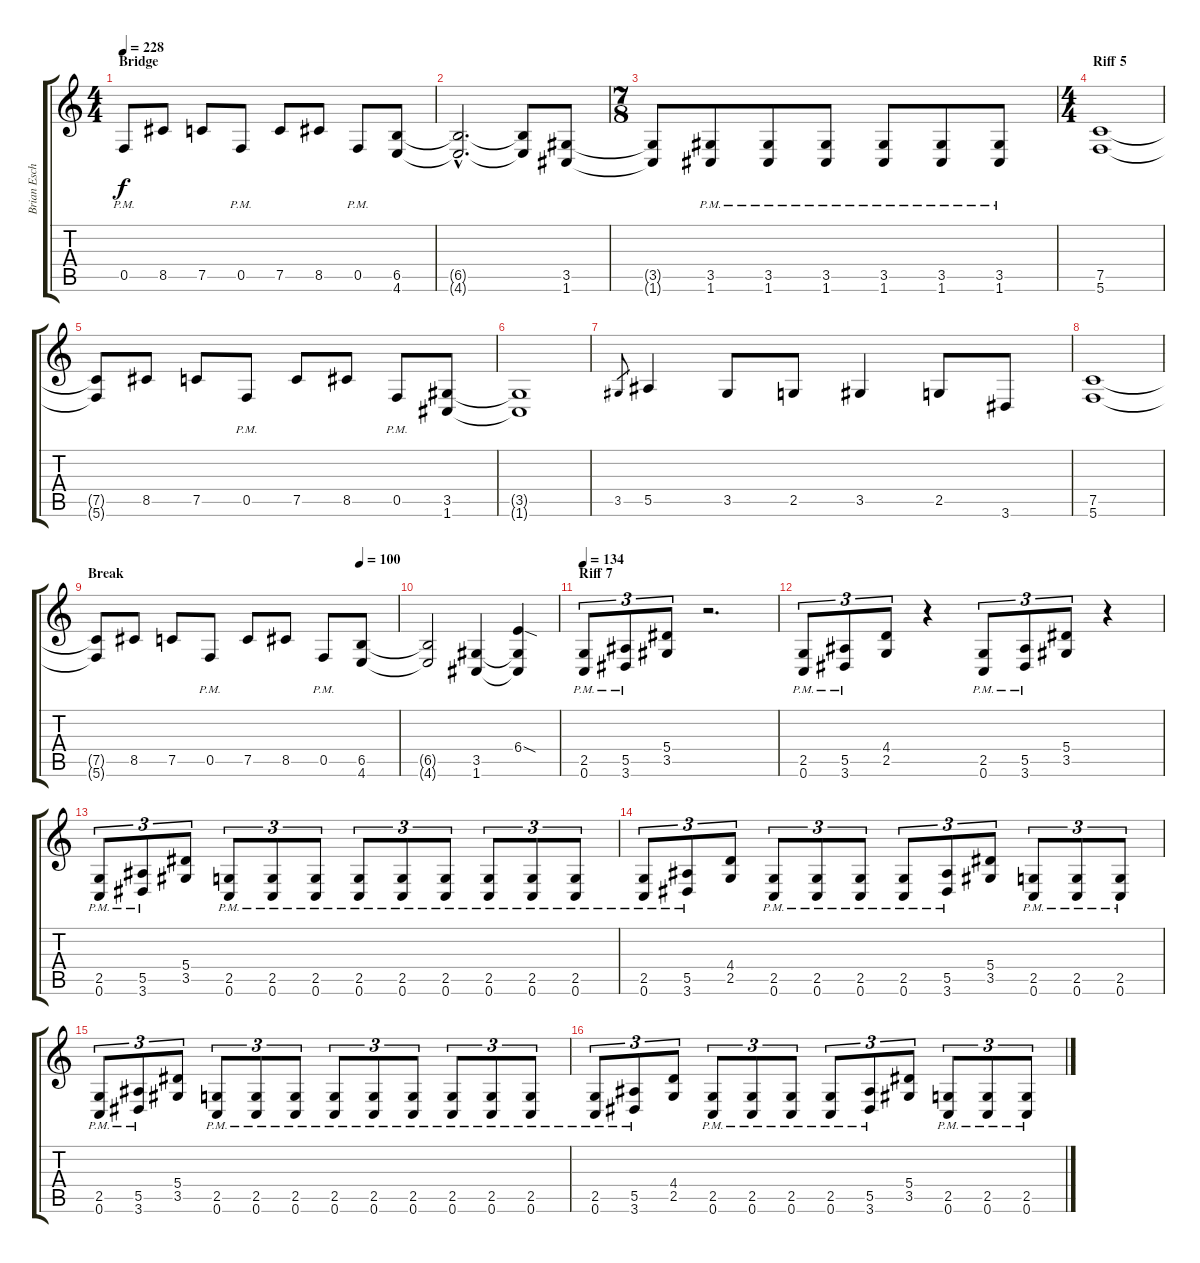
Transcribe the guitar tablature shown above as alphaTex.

\track ("Brian Eschbach (Guitar)" "Brian Esch") {instrument distortionguitar}
\staff {score tabs}
\tuning (C4 G3 Eb3 Bb2 F2 C2) {hide}
\ts (4 4)
\section ("" "Bridge")
\tempo 228
\clef g2
\ks c
0.5{pm}.8{dy f} 8.5.8 7.5.8 0.5{pm}.8 7.5.8 8.5.8 0.5{pm}.8 (6.5 4.6).8 |
(6.5{hac t} 4.6{hac t}).2{d} (6.5{t} 4.6{t}).8 (3.5 1.6).8 |
\ts (7 8)
(3.5{t} 1.6{t}).8 (3.5{pm} 1.6{pm}).8 (3.5{pm} 1.6{pm}).8 (3.5{pm} 1.6{pm}).8 (3.5{pm} 1.6{pm}).8 (3.5{pm} 1.6{pm}).8 (3.5{pm} 1.6{pm}).8 |
\ts (4 4)
\section ("" "Riff 5")
(7.5 5.6).1 |
(7.5{t} 5.6{t}).8 8.5.8 7.5.8 0.5{pm}.8 7.5.8 8.5.8 0.5{pm}.8 (3.5 1.6).8 |
(3.5{t} 1.6{t}).1 |
3.5.8{gr} 5.5.4 3.5.8 2.5.8 3.5.4 2.5.8 3.6.8 |
(7.5 5.6).1 |
\section ("" "Break")
\tempo (100 0.875)
(7.5{t} 5.6{t}).8 8.5.8 7.5.8 0.5{pm}.8 7.5.8 8.5.8 0.5{pm}.8 (6.5 4.6).8 |
(6.5{t} 4.6{t}).2 (3.5 1.6).4 (6.4{sod} 3.5{t} 1.6{t}).4 |
\section ("" "Riff 7 ")
\tempo 134
(2.5{pm} 0.6{pm}).8{tu (3 2)} (5.5{pm} 3.6{pm}).8{tu (3 2)} (5.4 3.5).8{tu (3 2)} r.2{d} |
(2.5{pm} 0.6{pm}).8{tu (3 2)} (5.5{pm} 3.6{pm}).8{tu (3 2)} (4.4 2.5).8{tu (3 2)} r.4 (2.5{pm} 0.6{pm}).8{tu (3 2)} (5.5{pm} 3.6{pm}).8{tu (3 2)} (5.4 3.5).8{tu (3 2)} r.4 |
(2.5{pm} 0.6{pm}).8{tu (3 2)} (5.5{pm} 3.6{pm}).8{tu (3 2)} (5.4 3.5).8{tu (3 2)} (2.5{pm} 0.6{pm}).8{tu (3 2)} (2.5{pm} 0.6{pm}).8{tu (3 2)} (2.5{pm} 0.6{pm}).8{tu (3 2)} (2.5{pm} 0.6{pm}).8{tu (3 2)} (2.5{pm} 0.6{pm}).8{tu (3 2)} (2.5{pm} 0.6{pm}).8{tu (3 2)} (2.5{pm} 0.6{pm}).8{tu (3 2)} (2.5{pm} 0.6{pm}).8{tu (3 2)} (2.5{pm} 0.6{pm}).8{tu (3 2)} |
(2.5{pm} 0.6{pm}).8{tu (3 2)} (5.5{pm} 3.6{pm}).8{tu (3 2)} (4.4 2.5).8{tu (3 2)} (2.5{pm} 0.6{pm}).8{tu (3 2)} (2.5{pm} 0.6{pm}).8{tu (3 2)} (2.5{pm} 0.6{pm}).8{tu (3 2)} (2.5{pm} 0.6{pm}).8{tu (3 2)} (5.5{pm} 3.6{pm}).8{tu (3 2)} (5.4 3.5).8{tu (3 2)} (2.5{pm} 0.6{pm}).8{tu (3 2)} (2.5{pm} 0.6{pm}).8{tu (3 2)} (2.5{pm} 0.6{pm}).8{tu (3 2)} |
(2.5{pm} 0.6{pm}).8{tu (3 2)} (5.5{pm} 3.6{pm}).8{tu (3 2)} (5.4 3.5).8{tu (3 2)} (2.5{pm} 0.6{pm}).8{tu (3 2)} (2.5{pm} 0.6{pm}).8{tu (3 2)} (2.5{pm} 0.6{pm}).8{tu (3 2)} (2.5{pm} 0.6{pm}).8{tu (3 2)} (2.5{pm} 0.6{pm}).8{tu (3 2)} (2.5{pm} 0.6{pm}).8{tu (3 2)} (2.5{pm} 0.6{pm}).8{tu (3 2)} (2.5{pm} 0.6{pm}).8{tu (3 2)} (2.5{pm} 0.6{pm}).8{tu (3 2)} |
(2.5{pm} 0.6{pm}).8{tu (3 2)} (5.5{pm} 3.6{pm}).8{tu (3 2)} (4.4 2.5).8{tu (3 2)} (2.5{pm} 0.6{pm}).8{tu (3 2)} (2.5{pm} 0.6{pm}).8{tu (3 2)} (2.5{pm} 0.6{pm}).8{tu (3 2)} (2.5{pm} 0.6{pm}).8{tu (3 2)} (5.5{pm} 3.6{pm}).8{tu (3 2)} (5.4 3.5).8{tu (3 2)} (2.5{pm} 0.6{pm}).8{tu (3 2)} (2.5{pm} 0.6{pm}).8{tu (3 2)} (2.5{pm} 0.6{pm}).8{tu (3 2)}
